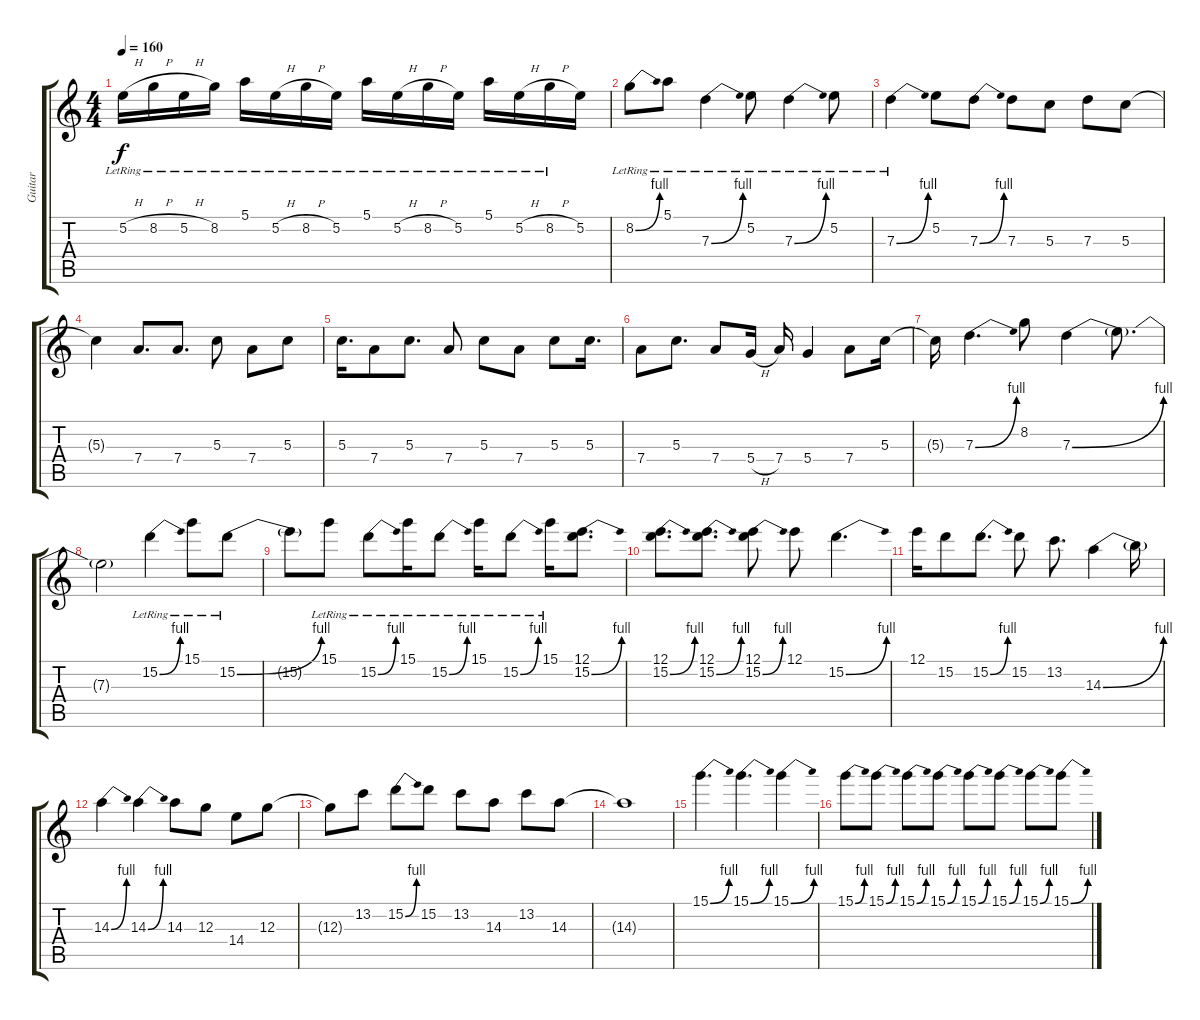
\track ("Guitar " "Guitar ") {instrument overdrivenguitar}
\staff {score tabs}
\tuning (E4 B3 G3 D3 A2 E2) {hide}
\ts (4 4)
\tempo 160
\clef g2
\ks c
5.2{h lr}.16{dy f} 8.2{h lr}.16 5.2{h lr}.16 8.2{lr}.16 5.1{lr}.16 5.2{h lr}.16 8.2{h lr}.16 5.2{lr}.16 5.1{lr}.16 5.2{h lr}.16 8.2{h lr}.16 5.2{lr}.16 5.1{lr}.16 5.2{h lr}.16 8.2{h lr}.16 5.2.16 |
8.2{be (bend 0 0 60 4) lr}.8 5.1{lr}.8 7.3{be (bend 0 0 60 4) lr}.4 5.2{lr}.8 7.3{be (bend 0 0 60 4) lr}.4 5.2{lr}.8 |
7.3{be (bend 0 0 60 4) lr}.4 5.2.8 7.3{be (bend 0 0 60 4)}.8 7.3.8 5.3.8 7.3.8 5.3.8 |
5.3{t}.4 7.4.8{d} 7.4.8{d} 5.3.8 7.4.8 5.3.8 |
5.3.16{d} 7.4.8 5.3.8{d} 7.4.8 5.3.8 7.4.8 5.3.8 5.3.16{d} |
7.4.8 5.3.8{d} 7.4.8 5.4{h}.16 7.4.16 5.4.4 7.4.8 5.3.16 |
5.3{t}.16 7.3{be (bend 0 0 60 4)}.4{d} 8.2.8 7.3{be (bend 0 0 60 4)}.4 7.3{t}.8{d} |
7.3{t}.2 15.2{be (bend 0 0 60 4) lr}.4 15.1{lr}.8 15.2{be (bend 0 0 60 4) lr}.8 |
15.2{t}.8 15.1{lr}.8 15.2{be (bend 0 0 60 4) lr}.8 15.1{lr}.16 15.2{be (bend 0 0 60 4) lr}.8 15.1{lr}.16 15.2{be (bend 0 0 60 4) lr}.8 15.1{lr}.16 (12.1 15.2{be (bend 0 0 60 4)}).8{d} |
(12.1 15.2{be (bend 0 0 60 4)}).8{d} (12.1 15.2{be (bend 0 0 60 4)}).8{d} (12.1 15.2{be (bend 0 0 60 4)}).8 12.1.8 15.2{be (bend 0 0 60 4)}.4{d} |
12.1.16 15.2.8 15.2{be (bend 0 0 60 4)}.8{d} 15.2.8 13.2.8{d} 14.3{be (bend 0 0 60 4)}.4 14.3{t}.16 |
14.3{be (bend 0 0 60 4)}.4 14.3{be (bend 0 0 60 4)}.4 14.3.8 12.3.8 14.4.8 12.3.8 |
12.3{t}.8 13.2.8 15.2{be (bend 0 0 60 4)}.8 15.2.8 13.2.8 14.3.8 13.2.8 14.3.8 |
14.3{t}.1 |
15.1{be (bend 0 0 60 4)}.4{d} 15.1{be (bend 0 0 60 4)}.4{d} 15.1{be (bend 0 0 60 4)}.4 |
15.1{be (bend 0 0 60 4)}.8 15.1{be (bend 0 0 60 4)}.8 15.1{be (bend 0 0 60 4)}.8 15.1{be (bend 0 0 60 4)}.8 15.1{be (bend 0 0 60 4)}.8 15.1{be (bend 0 0 60 4)}.8 15.1{be (bend 0 0 60 4)}.8 15.1{be (bend 0 0 60 4)}.8
